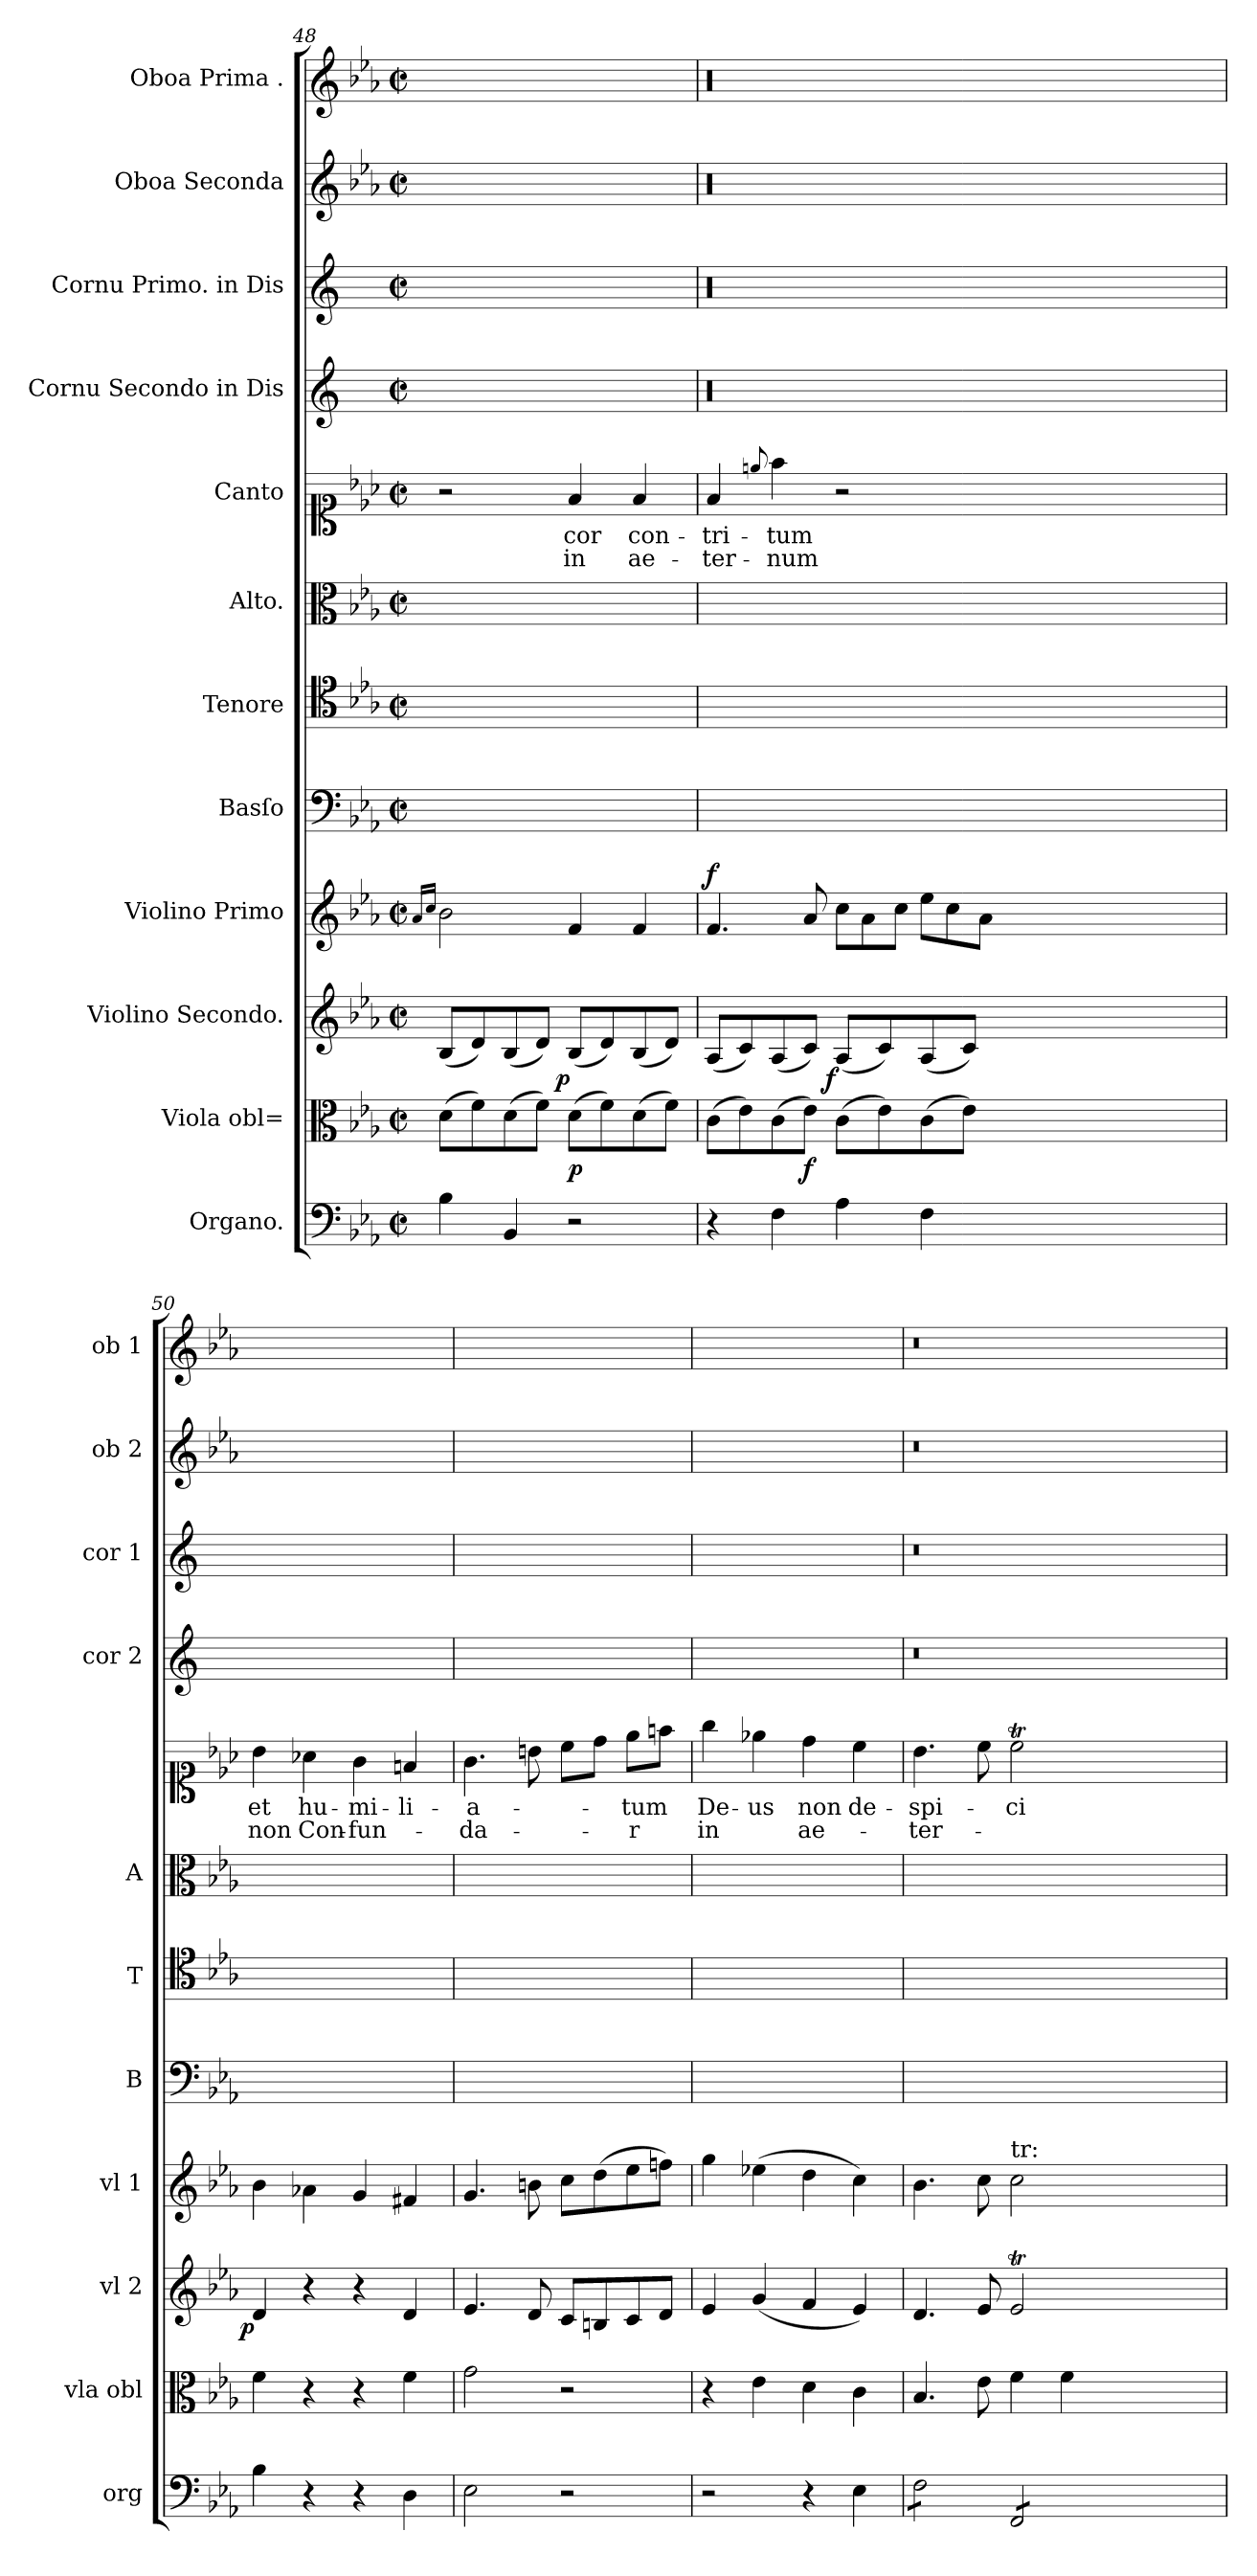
**kern	**kern	**dynam	**kern	**dynam	**kern	**dynam	**kern	**kern	**kern	**kern	**text	**text	**kern	**kern	**kern	**kern
*part12	*part11	*part11	*part10	*part10	*part9	*part9	*part8	*part7	*part6	*part5	*part5	*part5	*part4	*part3	*part2	*part1
*staff12	*staff11	*staff11	*staff10	*staff10	*staff9	*staff9	*staff8	*staff7	*staff6	*staff5	*staff5	*staff5	*staff4	*staff3	*staff2	*staff1
*I"Organo.	*I"Viola obl=	*	*I"Violino Secondo.	*	*I"Violino Primo	*	*I"Basſo	*I"Tenore	*I"Alto.	*I"Canto	*	*	*I"Cornu Secondo in Dis	*I"Cornu Primo. in Dis	*I"Oboa Seconda	*I"Oboa Prima .
*I'org	*I'vla obl	*	*I'vl 2	*	*I'vl 1	*	*I'B	*I'T	*I'A	*	*	*	*I'cor 2	*I'cor 1	*I'ob 2	*I'ob 1
*clefF4	*clefC3	*	*clefG2	*	*clefG2	*	*clefF4	*clefC4	*clefC3	*clefC1	*	*	*clefG2	*clefG2	*clefG2	*clefG2
*	*	*	*	*	*	*	*	*	*	*	*	*	*ITrd5c9	*ITrd5c9	*	*
*k[b-e-a-]	*k[b-e-a-]	*	*k[b-e-a-]	*	*k[b-e-a-]	*	*k[b-e-a-]	*k[b-e-a-]	*k[b-e-a-]	*k[b-e-a-]	*	*	*k[b-e-a-]	*k[b-e-a-]	*k[b-e-a-]	*k[b-e-a-]
*E-:	*E-:	*	*E-:	*	*E-:	*	*E-:	*E-:	*E-:	*E-:	*	*	*E-:	*E-:	*E-:	*E-:
*M2/2	*M2/2	*	*M2/2	*	*M2/2	*	*M2/2	*M2/2	*M2/2	*M2/2	*	*	*M2/2	*M2/2	*M2/2	*M2/2
*met(c|)	*met(c|)	*	*met(c|)	*	*met(c|)	*	*met(c|)	*met(c|)	*met(c|)	*met(c|)	*	*	*met(c|)	*met(c|)	*met(c|)	*met(c|)
=48	=48	=48	=48	=48	=48	=48	=48	=48	=48	=48	=48	=48	=48	=48	=48	=48
.	.	.	.	.	16qqa-/LL	.	.	.	.	.	.	.	.	.	.	.
.	.	.	.	.	16qqcc/JJ	.	.	.	.	.	.	.	.	.	.	.
4B-\	(8d\L	.	(8B-/L	.	2b-\	.	1ryy	1ryy	1ryy	2r	.	.	1ryy	1ryy	1ryy	1ryy
.	8f\)	.	8d/)	.	.	.	.	.	.	.	.	.	.	.	.	.
4BB-/	(8d\	.	(8B-/	.	.	.	.	.	.	.	.	.	.	.	.	.
.	8f\J)	.	8d/J)	.	.	.	.	.	.	.	.	.	.	.	.	.
!	!	!	!	!LO:DY:rj	!	!LO:DY:a	!	!	!	!	!	!	!	!	!	!
2r	(8d\L	p	(8B-/L	p	4f/	p&colon;	.	.	.	4f/	cor	in	.	.	.	.
.	8f\)	.	8d/)	.	.	.	.	.	.	.	.	.	.	.	.	.
.	(8d\	.	(8B-/	.	4f/	.	.	.	.	4f/	con-	ae-	.	.	.	.
.	8f\J)	.	8d/J)	.	.	.	.	.	.	.	.	.	.	.	.	.
=49	=49	=49	=49	=49	=49	=49	=49	=49	=49	=49	=49	=49	=49	=49	=49	=49
!	!	!	!	!	!	!LO:DY:a	!	!	!	!	!	!	!	!	!	!
4r	(8c\L	.	(8A-/L	.	4.f/	f.	1ryy	1ryy	1ryy	4f/	-tri-	-ter-	00r	00r	00r	00r
.	8e-\)	.	8c/)	.	.	.	.	.	.	.	.	.	.	.	.	.
.	.	.	.	.	.	.	.	.	.	8qqeen/	.	.	.	.	.	.
4F\	(8c\	.	(8A-/	.	.	.	.	.	.	4ff\	-tum	-num	.	.	.	.
.	8e-\J)	f	8c/J)	.	8a-/	.	.	.	.	.	.	.	.	.	.	.
*	*	*	*	*	*Xtuplet	*	*	*	*	*	*	*	*	*	*	*
!	!	!	!	!LO:DY:rj	!	!	!	!	!	!	!	!	!	!	!	!
4A-\	(8c\L	.	(8A-/L	f	12cc\L	.	.	.	.	2r	.	.	.	.	.	.
.	.	.	.	.	12a-\	.	.	.	.	.	.	.	.	.	.	.
.	8e-\)	.	8c/)	.	.	.	.	.	.	.	.	.	.	.	.	.
.	.	.	.	.	12cc\J	.	.	.	.	.	.	.	.	.	.	.
4F\	(8c\	.	(8A-/	.	12ee-\L	.	.	.	.	.	.	.	.	.	.	.
.	.	.	.	.	12cc\	.	.	.	.	.	.	.	.	.	.	.
.	8e-\J)	.	8c/J)	.	.	.	.	.	.	.	.	.	.	.	.	.
.	.	.	.	.	12a-\J	.	.	.	.	.	.	.	.	.	.	.
0.ryy	0.ryy	.	0.ryy	.	0.ryy	.	0.ryy	0.ryy	0.ryy	0.ryy	.	.	.	.	.	.
=50	=50	=50	=50	=50	=50	=50	=50	=50	=50	=50	=50	=50	=50	=50	=50	=50
!	!	!	!	!LO:DY:rj	!	!LO:DY:a	!	!	!	!	!	!	!	!	!	!
4B-\	4f\	.	4d/	p	4b-\	p&colon;	1ryy	1ryy	1ryy	4b-\	et	non	1ryy	1ryy	1ryy	1ryy
4r	4r	.	4r	.	4a-X\	.	.	.	.	4a-X\	hu-	Con-	.	.	.	.
4r	4r	.	4r	.	4g/	.	.	.	.	4g\	-mi-	-fun-	.	.	.	.
4D\	4f\	.	4d/	.	4f#X/	.	.	.	.	4fn/	-li-	.	.	.	.	.
=51	=51	=51	=51	=51	=51	=51	=51	=51	=51	=51	=51	=51	=51	=51	=51	=51
2E-\	2g\	.	4.e-/	.	4.g/	.	1ryy	1ryy	1ryy	4.g\	-a-	-da-	1ryy	1ryy	1ryy	1ryy
.	.	.	8d/	.	8bn\	.	.	.	.	8bn\	.	.	.	.	.	.
2r	2r	.	8c/L	.	8cc\L	.	.	.	.	8cc\L	.	.	.	.	.	.
.	.	.	8Bn/	.	(8dd\	.	.	.	.	8dd\J	.	.	.	.	.	.
.	.	.	8c/	.	8ee-\	.	.	.	.	8ee-\L	-tum	-r	.	.	.	.
.	.	.	8d/J	.	8ffn\J)	.	.	.	.	8ffn\J	.	.	.	.	.	.
=52	=52	=52	=52	=52	=52	=52	=52	=52	=52	=52	=52	=52	=52	=52	=52	=52
2r	4r	.	4e-/	.	4gg\	.	1ryy	1ryy	1ryy	4gg\	De-	in	1ryy	1ryy	1ryy	1ryy
.	4e-\	.	(4g/	.	(4ee-X\	.	.	.	.	4ee-X\	-us	.	.	.	.	.
4r	4d\	.	4f/	.	4dd\	.	.	.	.	4dd\	non	ae-	.	.	.	.
4E-\	4c\	.	4e-/)	.	4cc\)	.	.	.	.	4cc\	de-	.	.	.	.	.
=53	=53	=53	=53	=53	=53	=53	=53	=53	=53	=53	=53	=53	=53	=53	=53	=53
*tremolo	*	*	*	*	*	*	*	*	*	*	*	*	*	*	*	*
8F\L	4.B-/	.	4.d/	.	4.b-\	.	1ryy	1ryy	1ryy	4.b-\	-spi-	-ter-	0r	0r	0r	0r
8F\	.	.	.	.	.	.	.	.	.	.	.	.	.	.	.	.
8F\	.	.	.	.	.	.	.	.	.	.	.	.	.	.	.	.
8F\J	8e-\	.	8e-/	.	8cc\	.	.	.	.	8cc\	.	.	.	.	.	.
!	!	!	!	!	!LO:TX:a:t=tr&colon;	!	!	!	!	!	!	!	!	!	!	!
8FF/L	4f\	.	2e-T/	.	2cc\	.	.	.	.	2ccT\	-ci-	.	.	.	.	.
8FF/	.	.	.	.	.	.	.	.	.	.	.	.	.	.	.	.
8FF/	4f\	.	.	.	.	.	.	.	.	.	.	.	.	.	.	.
8FF/J	.	.	.	.	.	.	.	.	.	.	.	.	.	.	.	.
*Xtremolo	*	*	*	*	*	*	*	*	*	*	*	*	*	*	*	*
1ryy	1ryy	.	1ryy	.	1ryy	.	1ryy	1ryy	1ryy	1ryy	.	.	.	.	.	.
=	=	=	=	=	=	=	=	=	=	=	=	=	=	=	=	=
*-	*-	*-	*-	*-	*-	*-	*-	*-	*-	*-	*-	*-	*-	*-	*-	*-
